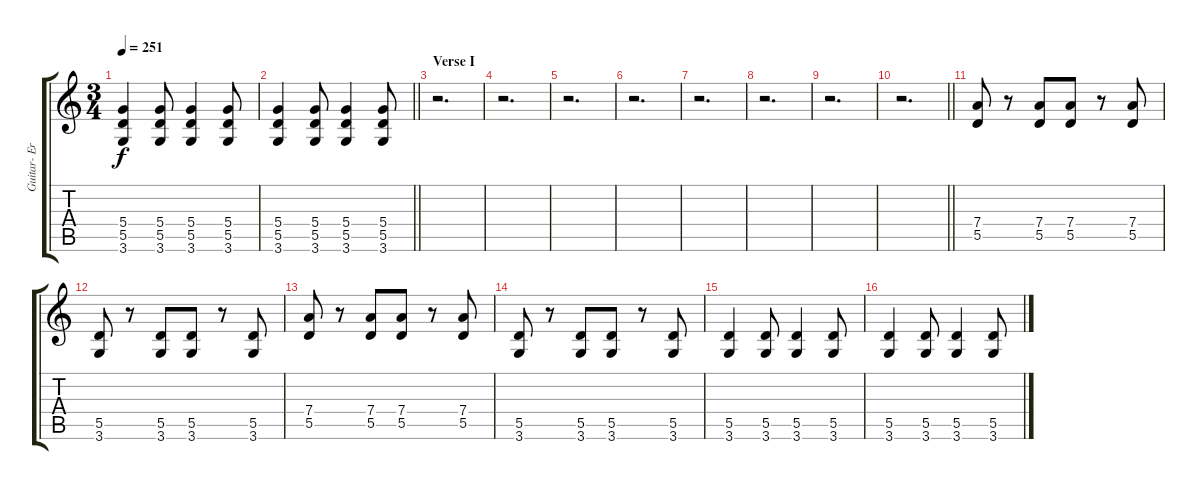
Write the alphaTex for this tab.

\track ("Guitar- Erik" "Guitar- Er") {instrument overdrivenguitar}
\staff {score tabs}
\tuning (E4 B3 G3 D3 A2 E2) {hide}
\ts (3 4)
\tempo 251
\clef g2
\ks c
(5.4 5.5 3.6).4{dy f} (5.4 5.5 3.6).8 (5.4 5.5 3.6).4 (5.4 5.5 3.6).8 |
\barLineRight lightlight
(5.4 5.5 3.6).4 (5.4 5.5 3.6).8 (5.4 5.5 3.6).4 (5.4 5.5 3.6).8 |
\section ("" "Verse I")
r.2{d} |
r.2{d} |
r.2{d} |
r.2{d} |
r.2{d} |
r.2{d} |
r.2{d} |
\barLineRight lightlight
r.2{d} |
(7.4 5.5).8 r.8 (7.4 5.5).8 (7.4 5.5).8 r.8 (7.4 5.5).8 |
(5.5 3.6).8 r.8 (5.5 3.6).8 (5.5 3.6).8 r.8 (5.5 3.6).8 |
(7.4 5.5).8 r.8 (7.4 5.5).8 (7.4 5.5).8 r.8 (7.4 5.5).8 |
(5.5 3.6).8 r.8 (5.5 3.6).8 (5.5 3.6).8 r.8 (5.5 3.6).8 |
(5.5 3.6).4 (5.5 3.6).8 (5.5 3.6).4 (5.5 3.6).8 |
(5.5 3.6).4 (5.5 3.6).8 (5.5 3.6).4 (5.5 3.6).8
